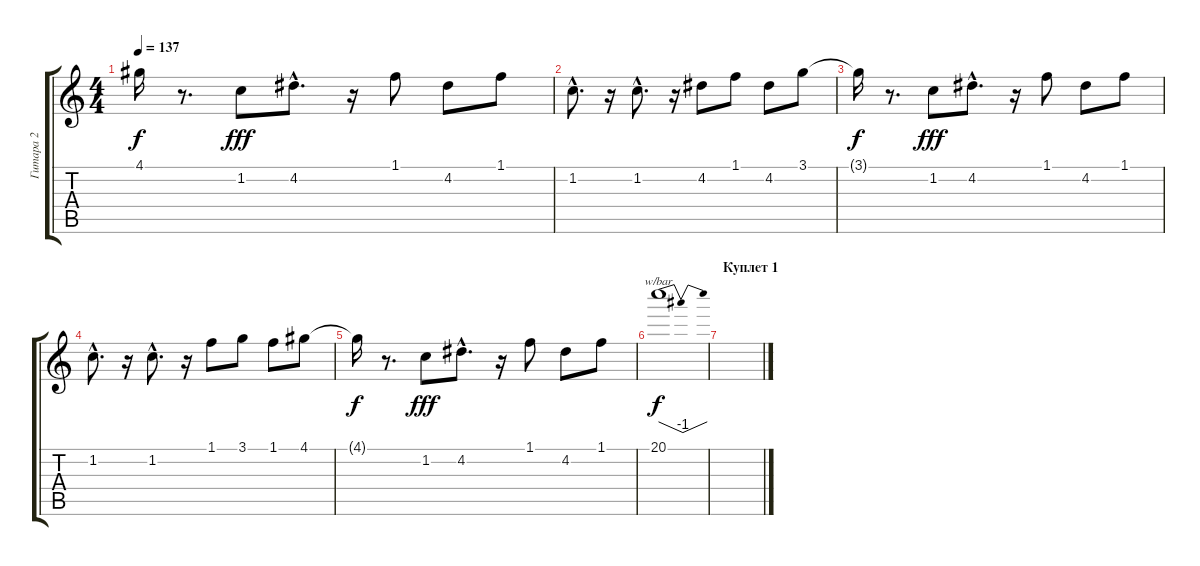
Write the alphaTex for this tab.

\track ("Гитара 2" "Гитара 2") {instrument overdrivenguitar}
\staff {score tabs}
\tuning (E4 B3 G3 D3 A2 E2) {hide}
\ts (4 4)
\tempo 137
\clef g2
\ks c
4.1{t}.16{dy f} r.8{d} 1.2.8{dy fff} 4.2{hac}.8{d} r.16 1.1.8 4.2.8 1.1.8 |
1.2{hac}.8{d} r.16 1.2{hac}.8{d} r.16 4.2.8 1.1.8 4.2.8 3.1.8 |
3.1{t}.16{dy f} r.8{d} 1.2.8{dy fff} 4.2{hac}.8{d} r.16 1.1.8 4.2.8 1.1.8 |
1.2{hac}.8{d} r.16 1.2{hac}.8{d} r.16 1.1.8 3.1.8 1.1.8 4.1.8 |
4.1{t}.16{dy f} r.8{d} 1.2.8{dy fff} 4.2{hac}.8{d} r.16 1.1.8 4.2.8 1.1.8 |
20.1.1{tbe (dip default 0 0 30 -4 60 0) dy f} |
\section ("" "Куплет 1")
